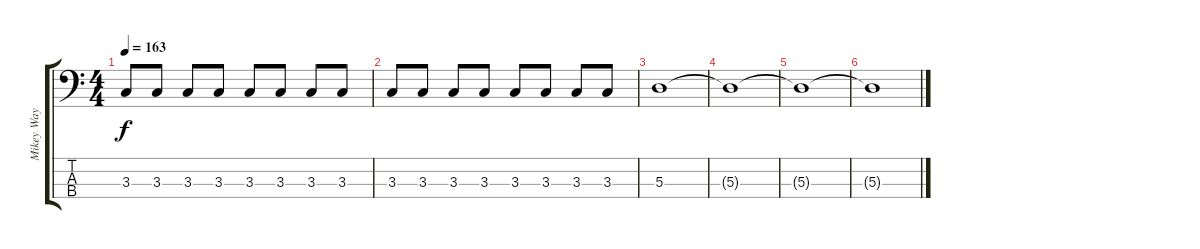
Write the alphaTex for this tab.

\track ("Mikey Way (Bass)" "Mikey Way ") {instrument electricbasspick}
\staff {score tabs}
\tuning (G2 D2 A1 E1) {hide}
\ts (4 4)
\tempo 163
\clef f4
\ks c
3.3.8{dy f} 3.3.8 3.3.8 3.3.8 3.3.8 3.3.8 3.3.8 3.3.8 |
3.3.8 3.3.8 3.3.8 3.3.8 3.3.8 3.3.8 3.3.8 3.3.8 |
5.3.1 |
5.3{t}.1 |
5.3{t}.1 |
5.3{t}.1
